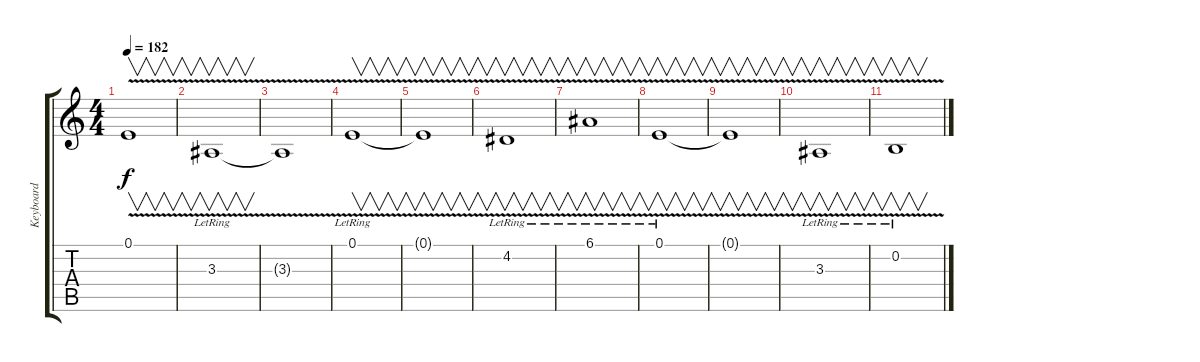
\track ("Keyboard" "Keyboard") {instrument fx7echoes}
\staff {score tabs}
\tuning (E4 B3 G3 D3 A2 E2) {hide}
\ts (4 4)
\tempo 182
\clef g2
\ks c
0.1{v t}.1{v dy f} |
3.3{v lr}.1{v} |
3.3{t}.1 |
0.1{v lr}.1{v} |
0.1{v t}.1{v} |
4.2{v lr}.1{v} |
6.1{v lr}.1{v} |
0.1{v lr}.1{v} |
0.1{v t}.1{v} |
3.3{v lr}.1{v} |
0.2{v lr}.1{v}
